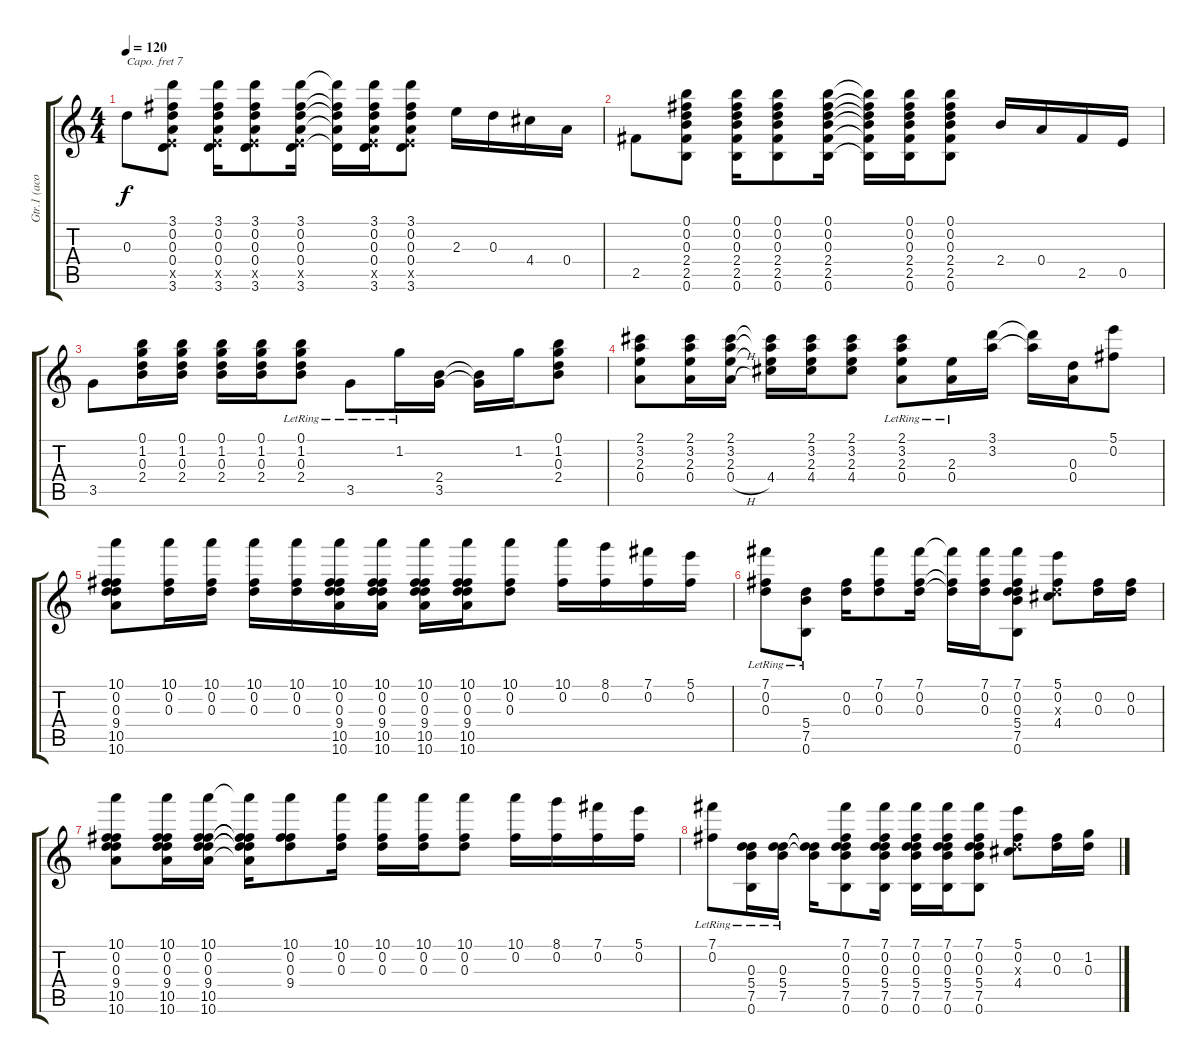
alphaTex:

\track ("Gtr.1 (acous.)" "Gtr.1 (aco") {instrument acousticguitarsteel}
\staff {score tabs}
\capo 7
\tuning (E4 B3 G3 D3 A2 E2) {hide}
\ts (4 4)
\tempo 120
\clef g2
\ks c
0.3.8{dy f} (3.1 0.2 0.3 0.4 0.5{x} 3.6).8 (3.1 0.2 0.3 0.4 0.5{x} 3.6).16 (3.1 0.2 0.3 0.4 0.5{x} 3.6).8 (3.1 0.2 0.3 0.4 0.5{x} 3.6).16 (3.1{t} 0.2{t} 0.3{t} 0.4{t} 3.6{t}).16 (3.1 0.2 0.3 0.4 0.5{x} 3.6).16 (3.1 0.2 0.3 0.4 0.5{x} 3.6).8 2.3.16 0.3.16 4.4.16 0.4.16 |
2.5.8 (0.1 0.2 0.3 2.4 2.5 0.6).8 (0.1 0.2 0.3 2.4 2.5 0.6).16 (0.1 0.2 0.3 2.4 2.5 0.6).8 (0.1 0.2 0.3 2.4 2.5 0.6).16 (0.1{t} 0.2{t} 0.3{t} 2.4{t} 2.5{t} 0.6{t}).16 (0.1 0.2 0.3 2.4 2.5 0.6).16 (0.1 0.2 0.3 2.4 2.5 0.6).8 2.4.16 0.4.16 2.5.16 0.5.16 |
3.5.8 (0.1 1.2 0.3 2.4).16 (0.1 1.2 0.3 2.4).16 (0.1 1.2 0.3 2.4).16 (0.1 1.2 0.3 2.4).16 (0.1{lr} 1.2{lr} 0.3{lr} 2.4{lr}).8 3.5{lr}.8 1.2{lr}.16 (2.4 3.5).16 (2.4{t} 3.5{t}).16 1.2.16 (0.1 1.2 0.3 2.4).8 |
(2.1 3.2 2.3 0.4).8 (2.1 3.2 2.3 0.4).16 (2.1 3.2 2.3 0.4{h}).16 (2.1{t} 3.2{t} 2.3{t} 4.4).16 (2.1 3.2 2.3 4.4).16 (2.1 3.2 2.3 4.4).8 (2.1{lr} 3.2{lr} 2.3 0.4).8 (2.3{lr} 0.4{lr}).16 (3.1 3.2).16 (3.1{t} 3.2{t}).16 (0.3 0.4).16 (5.1 0.2).8 |
(10.1 0.2 0.3 9.4 10.5 10.6).8 (10.1 0.2 0.3).16 (10.1 0.2 0.3).16 (10.1 0.2 0.3).16 (10.1 0.2 0.3).16 (10.1 0.2 0.3 9.4 10.5 10.6).16 (10.1 0.2 0.3 9.4 10.5 10.6).16 (10.1 0.2 0.3 9.4 10.5 10.6).16 (10.1 0.2 0.3 9.4 10.5 10.6).16 (10.1 0.2 0.3).8 (10.1 0.2).16 (8.1 0.2).16 (7.1 0.2).16 (5.1 0.2).16 |
(7.1{lr} 0.2{lr} 0.3{lr}).8 (5.4{lr} 7.5{lr} 0.6{lr}).8 (0.2 0.3).16 (7.1 0.2 0.3).8 (7.1 0.2 0.3).16 (7.1{t} 0.2{t} 0.3{t}).16 (7.1 0.2 0.3).16 (7.1 0.2 0.3 5.4 7.5 0.6).8 (5.1 0.2 0.3{x} 4.4).8 (0.2 0.3).16 (0.2 0.3).16 |
(10.1 0.2 0.3 9.4 10.5 10.6).8 (10.1 0.2 0.3 9.4 10.5 10.6).16 (10.1 0.2 0.3 9.4 10.5 10.6).16 (10.1{t} 0.2{t} 0.3{t} 9.4{t} 10.5{t} 10.6{t}).16 (10.1 0.2 0.3 9.4).8 (10.1 0.2 0.3).16 (10.1 0.2 0.3).16 (10.1 0.2 0.3).16 (10.1 0.2 0.3).8 (10.1 0.2).16 (8.1 0.2).16 (7.1 0.2).16 (5.1 0.2).16 |
(7.1{lr} 0.2{lr}).8 (0.3 5.4 7.5 0.6{lr}).16 (0.3 5.4{lr} 7.5{lr}).16 (0.3{t} 5.4{t} 7.5{t}).16 (7.1 0.2 0.3 5.4 7.5 0.6).8 (7.1 0.2 0.3 5.4 7.5 0.6).16 (7.1 0.2 0.3 5.4 7.5 0.6).16 (7.1 0.2 0.3 5.4 7.5 0.6).16 (7.1 0.2 0.3 5.4 7.5 0.6).8 (5.1 0.2 0.3{x} 4.4).8 (0.2 0.3).16 (1.2 0.3).16
